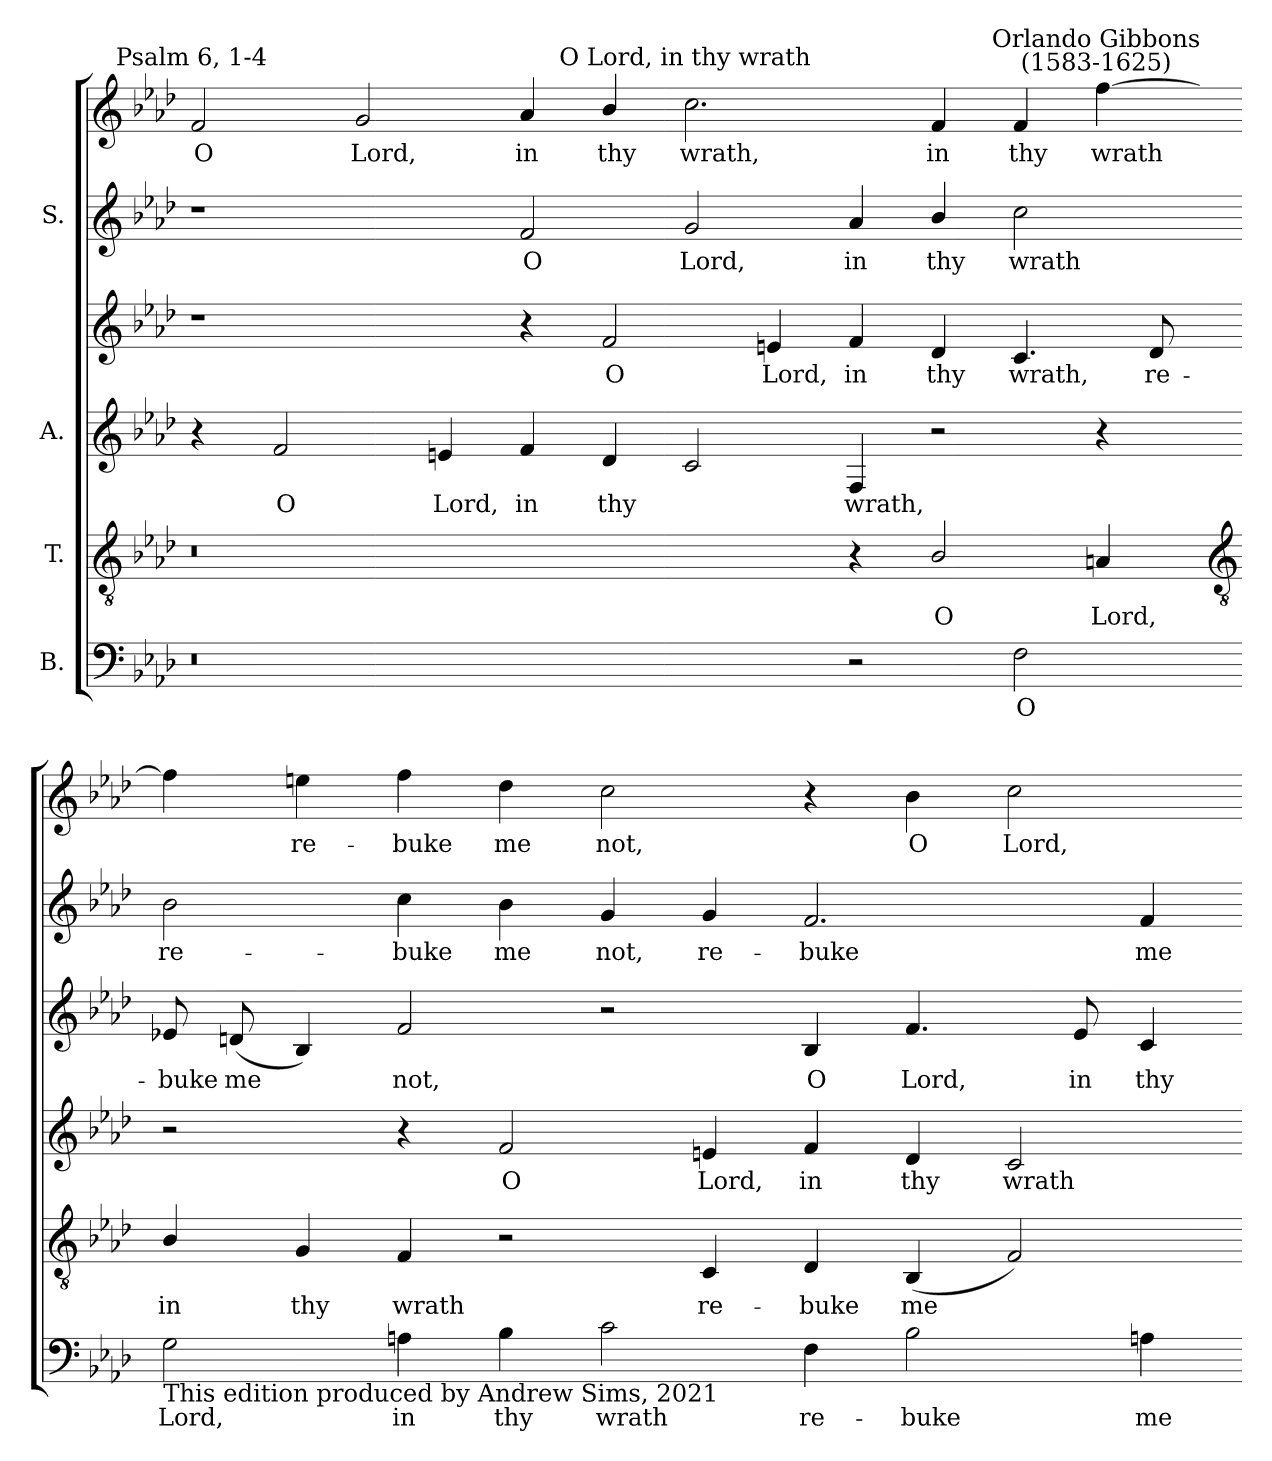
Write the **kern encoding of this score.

**kern	**text	**kern	**text	**kern	**text	**kern	**text	**kern	**text	**kern	**text
*part4	*part4	*part3	*part3	*part2	*part2	*part2	*part2	*part1	*part1	*part1	*part1
*staff6	*staff6	*staff5	*staff5	*staff4	*staff4	*staff3	*staff3	*staff2	*staff2	*staff1	*staff1
*I"B.	*	*I"T.	*	*I"A.	*	*	*	*I"S.	*	*	*
*clefF4	*	*clefGv2	*	*clefG2	*	*clefG2	*	*clefG2	*	*clefG2	*
*k[b-e-a-d-]	*	*k[b-e-a-d-]	*	*k[b-e-a-d-]	*	*k[b-e-a-d-]	*	*k[b-e-a-d-]	*	*k[b-e-a-d-]	*
*A-:	*	*A-:	*	*A-:	*	*A-:	*	*A-:	*	*A-:	*
=	=	=	=	=	=	=	=	=	=	=	=
!	!	!	!	!	!	!	!	!	!	!LO:TX:a:cj:t=Psalm 6, 1-4	!
!	!	!	!	!	!	!	!	!	!	!	!LO:LY:b
0r	.	0r	.	4r	.	1r	.	1r	.	2f	O
!	!	!	!	!	!LO:LY:b	!	!	!	!	!	!
.	.	.	.	2f	-O	.	.	.	.	.	.
!	!	!	!	!	!	!	!	!	!	!	!LO:LY:b
.	.	.	.	.	.	.	.	.	.	2g	Lord,
!	!	!	!	!	!LO:LY:b	!	!	!	!	!	!
.	.	.	.	4en	Lord,	.	.	.	.	.	.
!	!	!	!	!	!LO:LY:b	!	!	!	!LO:LY:b	!	!LO:LY:b
.	.	.	.	4f	in	4r	.	2f	O	4a-	in
!	!	!	!	!	!LO:LY:b	!	!LO:LY:b	!	!	!	!LO:LY:b
.	.	.	.	4d-	thy	2f	O	.	.	4b-/	thy
!	!	!	!	!	!	!	!	!	!	!LO:TX:a:cj:t=O Lord, in thy wrath	!
!	!	!	!	!	!	!	!	!	!LO:LY:b	!	!LO:LY:b
.	.	.	.	2c	.	.	.	2g	Lord,	2.cc	wrath,
!	!	!	!	!	!	!	!LO:LY:b	!	!	!	!
.	.	.	.	.	.	4en	Lord,	.	.	.	.
!	!	!	!	!	!LO:LY:b	!	!LO:LY:b	!	!LO:LY:b	!	!
2r	.	4r	.	4F	wrath,	4f	in	4a-	in	.	.
!	!	!	!LO:LY:b	!	!	!	!LO:LY:b	!	!LO:LY:b	!	!LO:LY:b
.	.	2B-/	O	2r	.	4d-	thy	4b-/	thy	4f	in
!	!LO:LY:b	!	!	!	!	!	!LO:LY:b	!	!LO:LY:b	!	!LO:LY:b
2F	O	.	.	.	.	4.c	wrath,	2cc	wrath	4f	thy
!	!	!	!	!	!	!	!	!	!	!LO:TX:a:cj:t=Orlando Gibbons\n(1583-1625)	!
!	!	!	!LO:LY:b	!	!	!	!	!	!	!	!LO:LY:b
.	.	4An/	Lord,	4r	.	.	.	.	.	[4ff	wrath
!	!	!	!	!	!	!	!LO:LY:b	!	!	!	!
.	.	.	.	.	.	8d-	re-	.	.	.	.
!!LO:LB:g=z
=1-	=1-	=1-	=1-	=1-	=1-	=1-	=1-	=1-	=1-	=1-	=1-
*	*	*clefGv2	*	*	*	*	*	*	*	*	*
!LO:TX:b:t=This edition produced by Andrew Sims, 2021	!	!	!	!	!	!	!	!	!	!	!
!	!LO:LY:b	!	!LO:LY:b	!	!	!	!LO:LY:b	!	!LO:LY:b	!	!
2G	Lord,	4B-/	in	2r	.	8e-	buke	2b-	re-	4ff]	.
!	!	!	!	!	!	!	!LO:LY:b	!	!	!	!
.	.	.	.	.	.	(<8dn	me	.	.	.	.
!	!	!	!LO:LY:b	!	!	!	!	!	!	!	!LO:LY:b
.	.	4G	thy	.	.	4B-)	.	.	.	4een	re-
!	!LO:LY:b	!	!LO:LY:b	!	!	!	!LO:LY:b	!	!LO:LY:b	!	!LO:LY:b
4An	in	4F	wrath	4r	.	2f	not,	4cc	-buke	4ff	-buke
!	!LO:LY:b	!	!	!	!LO:LY:b	!	!	!	!LO:LY:b	!	!LO:LY:b
4B-	thy	2r	.	2f	O	.	.	4b-	me	4dd-	me
!	!LO:LY:b	!	!	!	!	!	!	!	!LO:LY:b	!	!LO:LY:b
2c	wrath	.	.	.	.	2r	.	4g	not,	2cc	not,
!	!	!	!LO:LY:b	!	!LO:LY:b	!	!	!	!LO:LY:b	!	!
.	.	4C	re-	4en	Lord,	.	.	4g	re-	.	.
!	!LO:LY:b	!	!LO:LY:b	!	!LO:LY:b	!	!LO:LY:b	!	!LO:LY:b	!	!
4F	re-	4D-	-buke	4f	in	4B-	O	2.f	-buke	4r	.
!	!LO:LY:b	!	!LO:LY:b	!	!LO:LY:b	!	!LO:LY:b	!	!	!	!LO:LY:b
2B-	-buke	(<4BB-	me	4d-	thy	4.f	Lord,	.	.	4b-	O
!	!	!	!	!	!LO:LY:b	!	!	!	!	!	!LO:LY:b
.	.	2F)	.	2c	wrath	.	.	.	.	2cc	Lord,
!	!	!	!	!	!	!	!LO:LY:b	!	!	!	!
.	.	.	.	.	.	8e-	in	.	.	.	.
!	!LO:LY:b	!	!	!	!	!	!LO:LY:b	!	!LO:LY:b	!	!
4An	me	.	.	.	.	4c	thy	4f	me	.	.
=-	=-	=-	=-	=-	=-	=-	=-	=-	=-	=-	=-
*-	*-	*-	*-	*-	*-	*-	*-	*-	*-	*-	*-
